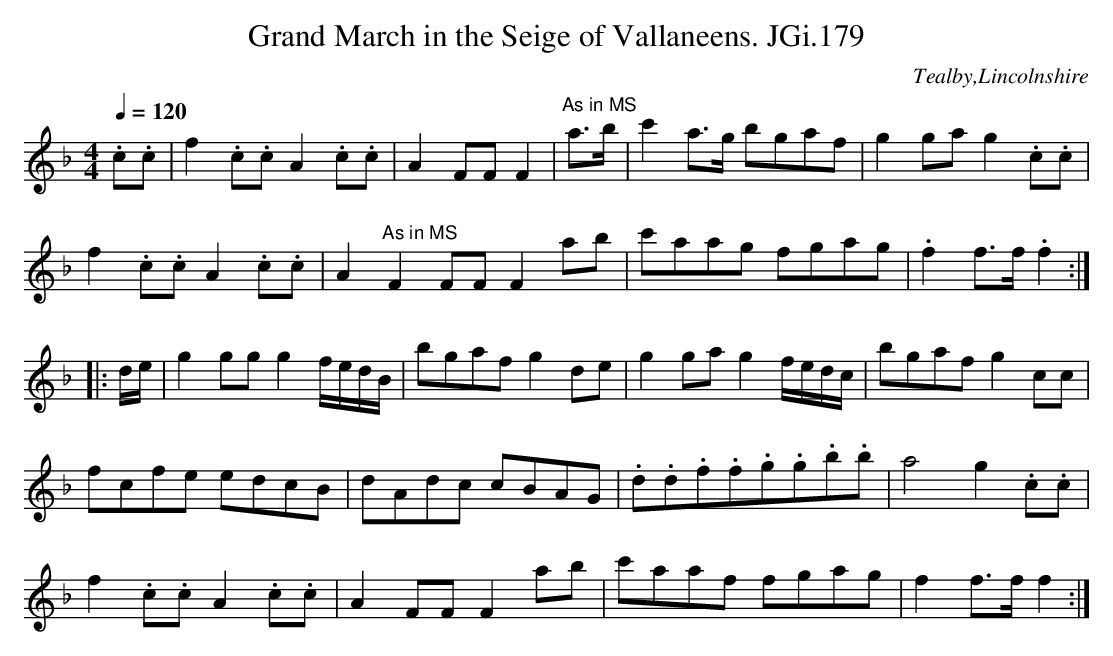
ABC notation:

X:1
T:Grand March in the Seige of Vallaneens. JGi.179
L:1/8
M:4/4
O:Tealby,Lincolnshire
Q:1/4=120
K:F
.c.c|f2.c.cA2.c.c|A2FFF2|"As in MS"a>b|c'2a>g bgaf|g2gag2.c.c|
f2.c.cA2.c.c|A2"As in MS"F2FFF2ab|c'aag fgag|.f2f>f.f2:|
|:d/e/|g2gg g2f/e/d/B/|bgaf g2 de|g2ga g2f/e/d/c/|bgafg2cc|
fcfe edcB|dAdc cBAG|.d.d.f.f.g.g.b.b|a4g2.c.c|
f2.c.cA2.c.c|A2FFF2ab|c'aaf fgag|f2f>ff2:|
